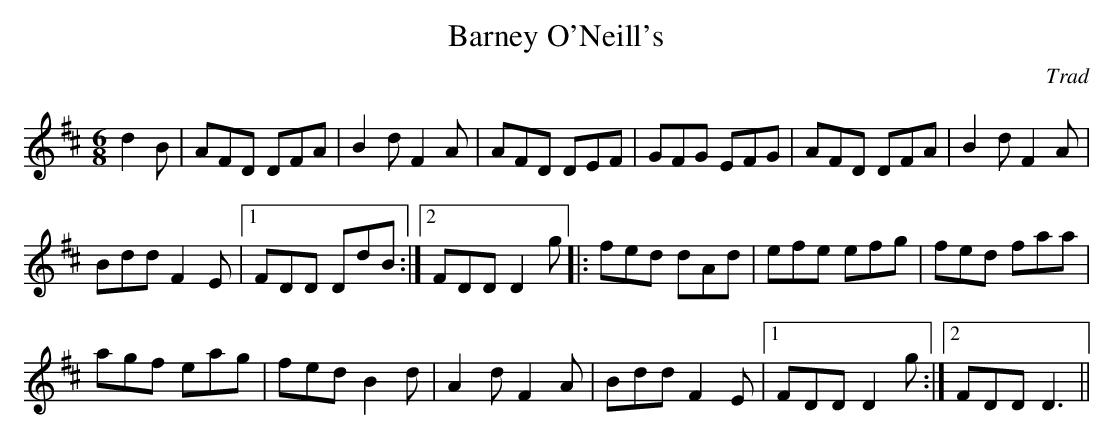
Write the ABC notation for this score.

X:1
T:Barney O'Neill's
C:Trad
M:6/8
K:D
L:1/8
d2B|AFD DFA|B2d F2A|AFD DEF|GFG EFG|AFD DFA|B2d F2A|
Bdd F2E|1 FDD DdB:|2 FDD D2g|: fed dAd|efe efg|fed faa|
agf eag|fed B2d|A2d F2A|Bdd F2E|1 FDD D2 g :|2 FDD D3 ||
